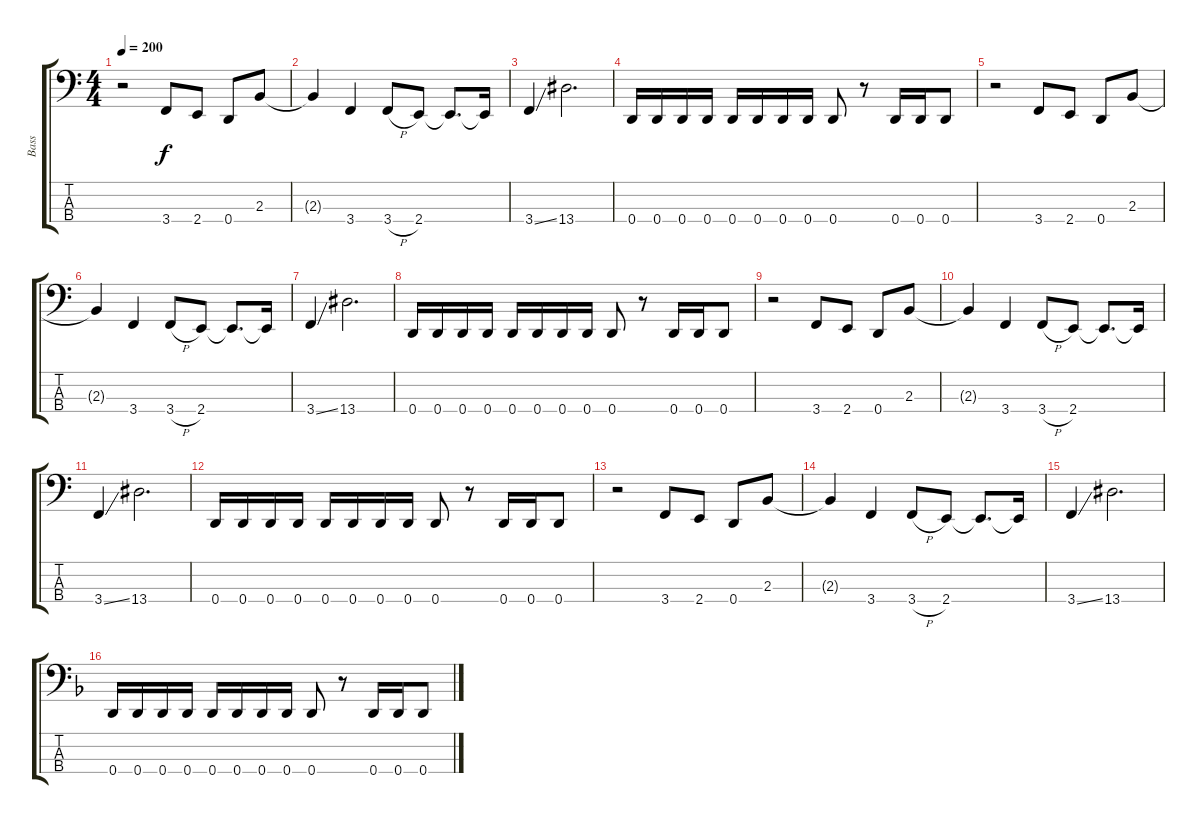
\track ("Bass" "Bass") {instrument electricbassfinger}
\staff {score tabs}
\tuning (G2 D2 A1 D1) {hide}
\ts (4 4)
\tempo 200
\clef f4
\ks c
r.2{dy f} 3.4.8 2.4.8 0.4.8 2.3.8 |
2.3{t}.4 3.4.4 3.4{h}.8 2.4.8 2.4{t}.8{d} 2.4{t}.16 |
3.4{ss}.4 13.4.2{d} |
0.4.16 0.4.16 0.4.16 0.4.16 0.4.16 0.4.16 0.4.16 0.4.16 0.4.8 r.8 0.4.16 0.4.16 0.4.8 |
r.2 3.4.8 2.4.8 0.4.8 2.3.8 |
2.3{t}.4 3.4.4 3.4{h}.8 2.4.8 2.4{t}.8{d} 2.4{t}.16 |
3.4{ss}.4 13.4.2{d} |
0.4.16 0.4.16 0.4.16 0.4.16 0.4.16 0.4.16 0.4.16 0.4.16 0.4.8 r.8 0.4.16 0.4.16 0.4.8 |
r.2 3.4.8 2.4.8 0.4.8 2.3.8 |
2.3{t}.4 3.4.4 3.4{h}.8 2.4.8 2.4{t}.8{d} 2.4{t}.16 |
3.4{ss}.4 13.4.2{d} |
0.4.16 0.4.16 0.4.16 0.4.16 0.4.16 0.4.16 0.4.16 0.4.16 0.4.8 r.8 0.4.16 0.4.16 0.4.8 |
r.2 3.4.8 2.4.8 0.4.8 2.3.8 |
2.3{t}.4 3.4.4 3.4{h}.8 2.4.8 2.4{t}.8{d} 2.4{t}.16 |
3.4{ss}.4 13.4.2{d} |
\ks f
0.4.16 0.4.16 0.4.16 0.4.16 0.4.16 0.4.16 0.4.16 0.4.16 0.4.8 r.8 0.4.16 0.4.16 0.4.8
